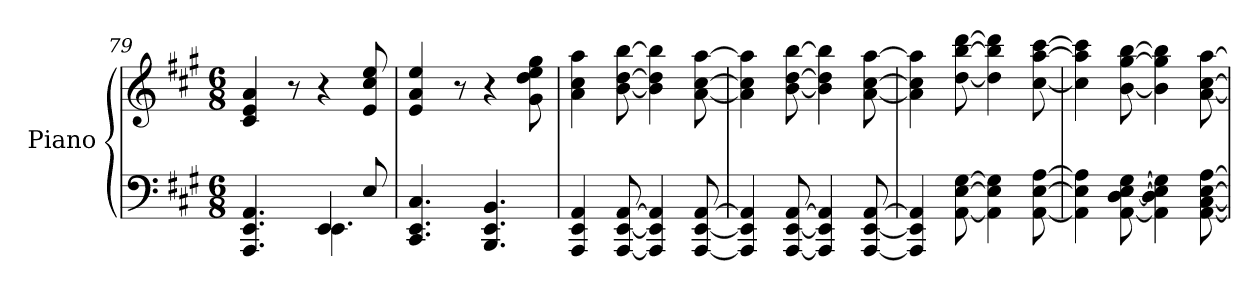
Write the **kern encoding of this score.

**kern	**kern
*part1	*part1
*staff2	*staff1
*I"Piano	*
*I'Pno	*
!!LO:LB:g=z
*clefF4	*clefG2
*k[f#c#g#]	*k[f#c#g#]
*M6/8	*M6/8
=79	=79
*^	*
4.AAA/ 4.EE/ 4.AA/	4.ryy	4c#/ 4e/ 4a/
.	.	8r
4EE/	4.EE\	4r
8E/	.	8e/ 8cc#/ 8ee/
*v	*v	*
=80	=80
4.CC#/ 4.EE/ 4.C#/	4e/ 4a/ 4ee/
.	8r
4.BBB/ 4.EE/ 4.BB/	4r
.	8g#\ 8dd\ 8ee\ 8gg#\
=81	=81
4AAA/ 4EE/ 4AA/	4a\ 4cc#\ 4aa\
[8AAA/ [8EE/ [8AA/	[8b\ [8dd\ [8bb\
4AAA/] 4EE/] 4AA/]	4b\] 4dd\] 4bb\]
[8AAA/ [8EE/ [8AA/	[8a\ [8cc#\ [8aa\
=82	=82
4AAA/] 4EE/] 4AA/]	4a\] 4cc#\] 4aa\]
[8AAA/ [8EE/ [8AA/	[8b\ [8dd\ [8bb\
4AAA/] 4EE/] 4AA/]	4b\] 4dd\] 4bb\]
[8AAA/ [8EE/ [8AA/	[8a\ [8cc#\ [8aa\
=83	=83
4AAA/] 4EE/] 4AA/]	4a\] 4cc#\] 4aa\]
[8AA\ [8E\ [8G#\	[8dd\ [8bb\ [8ddd\
4AA\] 4E\] 4G#\]	4dd\] 4bb\] 4ddd\]
[8AA\ [8E\ [8A\	[8cc#\ [8aa\ [8ccc#\
=84	=84
4AA\] 4E\] 4A\]	4cc#\] 4aa\] 4ccc#\]
[8AA\ [8D\ [8E\ [8G#\	[8b\ [8gg#\ [8bb\
4AA\] 4D\] 4E\] 4G#\]	4b\] 4gg#\] 4bb\]
[8AA\ [8C#\ [8E\ [8A\	[8a\ [8cc#\ [8aa\
=	=
*-	*-
